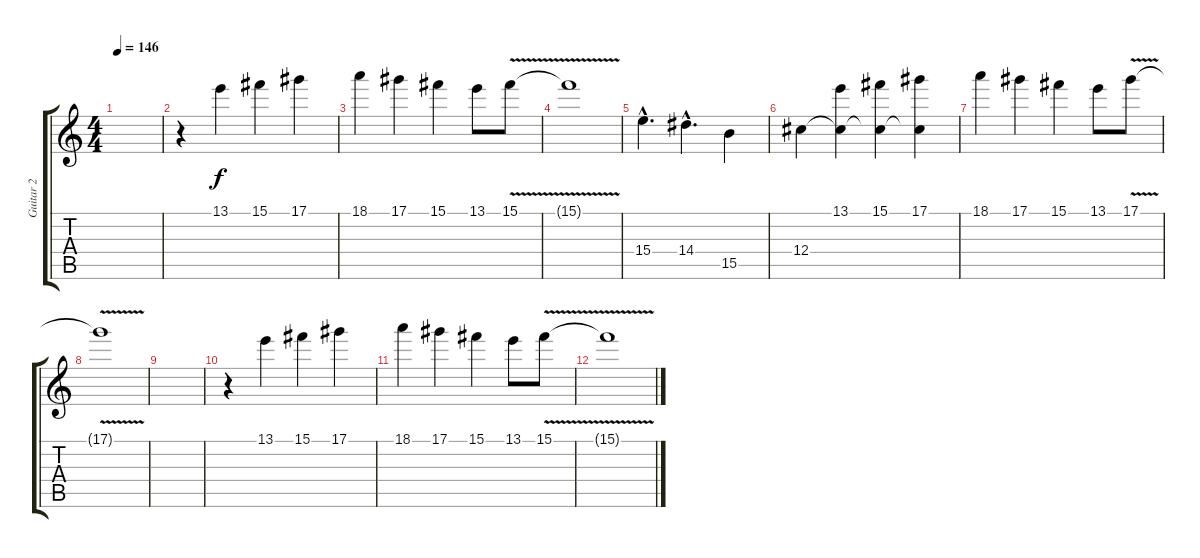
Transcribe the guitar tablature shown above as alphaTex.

\track ("Guitar 2" "Guitar 2") {instrument overdrivenguitar}
\staff {score tabs}
\tuning (Eb4 Bb3 Gb3 Db3 Ab2 Eb2) {hide}
\ts (4 4)
\tempo 146
\clef g2
\ks c
|
r.4 13.1.4 15.1.4 17.1.4 |
18.1.4 17.1.4 15.1.4 13.1.8 15.1{v}.8 |
15.1{t}.1 |
15.4{hac}.4{d} 14.4{hac}.4{d} 15.5.4 |
12.4.4 (13.1 12.4{t}).4 (15.1 12.4{t}).4 (17.1 12.4{t}).4 |
18.1.4 17.1.4 15.1.4 13.1.8 17.1{v}.8 |
17.1{t}.1 |
|
r.4 13.1.4 15.1.4 17.1.4 |
18.1.4 17.1.4 15.1.4 13.1.8 15.1{v}.8 |
15.1{t}.1
